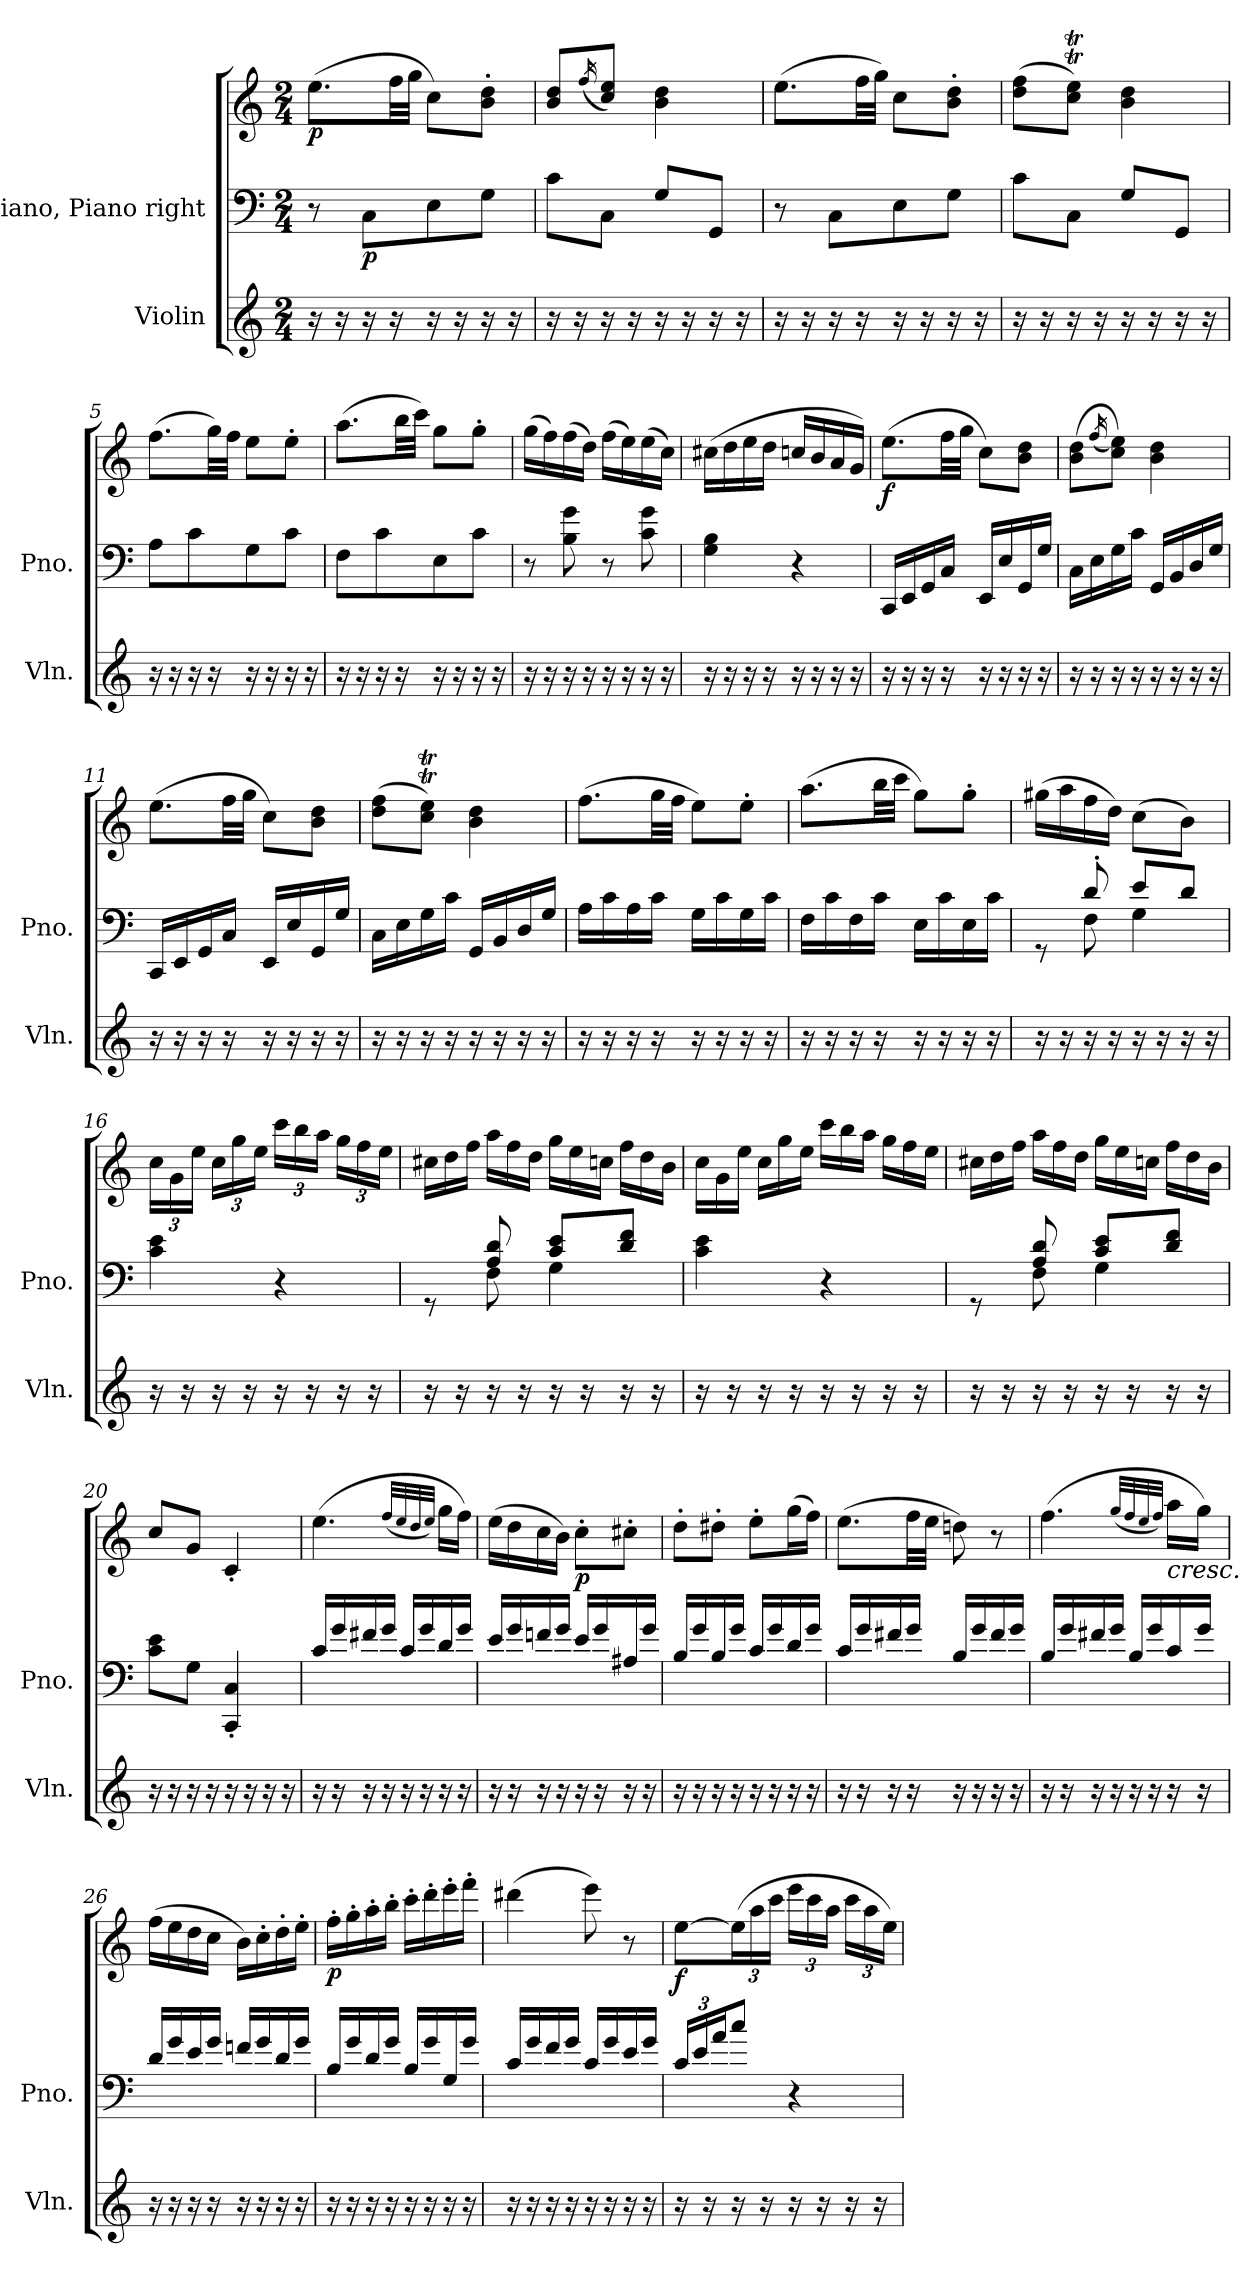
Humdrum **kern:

**kern	**kern	**kern	**dynam
*part2	*part1	*part1	*part1
*staff3	*staff2	*staff1	*staff1/2
*I"Violin	*I"Piano, Piano right	*	*
*I'Vln.	*I'Pno.	*	*
*clefG2	*clefF4	*clefG2	*
*k[]	*k[]	*k[]	*
*M2/4	*M2/4	*M2/4	*
=1	=1	=1	=1
!	!	!	!LO:DY:b
16r	8r	(>8.ee\L	p
16r	.	.	.
!	!	!	!LO:DY:b=2
16r	8C\L	.	p
16r	.	32ff\LL	.
.	.	32gg\JJJ	.
16r	8E\	8cc\L)	.
16r	.	.	.
16r	8G\J	8b\' 8dd\'J	.
16r	.	.	.
=2	=2	=2	=2
16r	8c\L	8b/ 8dd/L	.
16r	.	.	.
.	.	(>16qff/	.
16r	8C\J	8cc/ 8ee/J)	.
16r	.	.	.
16r	8G/L	4b\ 4dd\	.
16r	.	.	.
16r	8GG/J	.	.
16r	.	.	.
=3	=3	=3	=3
16r	8r	(>8.ee\L	.
16r	.	.	.
16r	8C\L	.	.
16r	.	32ff\LL	.
.	.	32gg\JJJ)	.
16r	8E\	8cc\L	.
16r	.	.	.
16r	8G\J	8b\' 8dd\'J	.
16r	.	.	.
=4	=4	=4	=4
16r	8c\L	(>8dd\ 8ff\L	.
16r	.	.	.
16r	8C\J	8cc\T 8ee\TJ)	.
16r	.	.	.
16r	8G/L	4b\ 4dd\	.
16r	.	.	.
16r	8GG/J	.	.
16r	.	.	.
!!LO:LB:g=z
=5	=5	=5	=5
16r	8A\L	(>8.ff\L	.
16r	.	.	.
16r	8c\	.	.
16r	.	32gg\LL)	.
.	.	32ff\JJJ	.
16r	8G\	8ee\L	.
16r	.	.	.
16r	8c\J	8ee'\J	.
16r	.	.	.
=6	=6	=6	=6
16r	8F\L	(>8.aa\L	.
16r	.	.	.
16r	8c\	.	.
16r	.	32bb\LL	.
.	.	32ccc\JJJ)	.
16r	8E\	8gg\L	.
16r	.	.	.
16r	8c\J	8gg'\J	.
16r	.	.	.
=7	=7	=7	=7
16r	8r	(>16gg\LL	.
16r	.	16ff\)	.
16r	8B\ 8g\	(>16ff\	.
16r	.	16dd\JJ)	.
16r	8r	(>16ff\LL	.
16r	.	16ee\)	.
16r	8c\ 8g\	(>16ee\	.
16r	.	16cc\JJ)	.
=8	=8	=8	=8
16r	4G\ 4B\	(>16cc#X\LL	.
16r	.	16dd\	.
16r	.	16ee\	.
16r	.	16dd\JJ	.
16r	4r	16ccn/LL	.
16r	.	16b/	.
16r	.	16a/	.
16r	.	16g/JJ)	.
=9	=9	=9	=9
!	!	!	!LO:DY:b
16r	16CC/LL	(>8.ee\L	f
16r	16EE/	.	.
16r	16GG/	.	.
16r	16C/JJ	32ff\LL	.
.	.	32gg\JJJ	.
16r	16EE/LL	8cc\L)	.
16r	16E/	.	.
16r	16GG/	8b\ 8dd\J	.
16r	16G/JJ	.	.
!!LO:LB:g=z
=10	=10	=10	=10
16r	16C\LL	(>8b\ 8dd\L	.
16r	16E\	.	.
.	.	(<16qff/	.
16r	16G\	8cc\ 8ee\J))	.
16r	16c\JJ	.	.
16r	16GG/LL	4b\ 4dd\	.
16r	16BB/	.	.
16r	16D/	.	.
16r	16G/JJ	.	.
=11	=11	=11	=11
16r	16CC/LL	(>8.ee\L	.
16r	16EE/	.	.
16r	16GG/	.	.
16r	16C/JJ	32ff\LL	.
.	.	32gg\JJJ	.
16r	16EE/LL	8cc\L)	.
16r	16E/	.	.
16r	16GG/	8b\ 8dd\J	.
16r	16G/JJ	.	.
=12	=12	=12	=12
16r	16C\LL	(>8dd\ 8ff\L	.
16r	16E\	.	.
16r	16G\	8cc\T 8ee\TJ)	.
16r	16c\JJ	.	.
16r	16GG/LL	4b\ 4dd\	.
16r	16BB/	.	.
16r	16D/	.	.
16r	16G/JJ	.	.
=13	=13	=13	=13
16r	16A\LL	(>8.ff\L	.
16r	16c\	.	.
16r	16A\	.	.
16r	16c\JJ	32gg\LL	.
.	.	32ff\JJJ	.
16r	16G\LL	8ee\L)	.
16r	16c\	.	.
16r	16G\	8ee'\J	.
16r	16c\JJ	.	.
=14	=14	=14	=14
16r	16F\LL	(>8.aa\L	.
16r	16c\	.	.
16r	16F\	.	.
16r	16c\JJ	32bb\LL	.
.	.	32ccc\JJJ	.
16r	16E\LL	8gg\L)	.
16r	16c\	.	.
16r	16E\	8gg'\J	.
16r	16c\JJ	.	.
!!LO:LB:g=z
=15	=15	=15	=15
*	*^	*	*
16r	8rGG	8ryy	(>16gg#X\LL	.
16r	.	.	16aa\	.
16r	8d'/	8F\	16ff\	.
16r	.	.	16dd\JJ)	.
16r	8e/L	4G\	(>8cc\L	.
16r	.	.	.	.
16r	8d/J	.	8b\J)	.
16r	.	.	.	.
*	*v	*v	*	*
=16	=16	=16	=16
*	*	*Xbrackettup	*
16r	4c\ 4e\	24cc\LL	.
.	.	24g\	.
16r	.	.	.
.	.	24ee\JJ	.
16r	.	24cc\LL	.
.	.	24gg\	.
16r	.	.	.
.	.	24ee\JJ	.
16r	4r	24ccc\LL	.
.	.	24bb\	.
16r	.	.	.
.	.	24aa\JJ	.
16r	.	24gg\LL	.
.	.	24ff\	.
16r	.	.	.
.	.	24ee\JJ	.
=17	=17	=17	=17
*	*^	*	*
*	*	*	*Xtuplet	*
16r	8rGG	8ryy	24cc#X\LL	.
.	.	.	24dd\	.
16r	.	.	.	.
.	.	.	24ff\JJ	.
16r	8A/ 8d/	8F\	24aa\LL	.
.	.	.	24ff\	.
16r	.	.	.	.
.	.	.	24dd\JJ	.
16r	8c/ 8e/L	4G\	24gg\LL	.
.	.	.	24ee\	.
16r	.	.	.	.
.	.	.	24ccn\JJ	.
16r	8d/ 8f/J	.	24ff\LL	.
.	.	.	24dd\	.
16r	.	.	.	.
.	.	.	24b\JJ	.
*	*v	*v	*	*
!!LO:PB:g=z
=18	=18	=18	=18
16r	4c\ 4e\	24cc\LL	.
.	.	24g\	.
16r	.	.	.
.	.	24ee\JJ	.
16r	.	24cc\LL	.
.	.	24gg\	.
16r	.	.	.
.	.	24ee\JJ	.
16r	4r	24ccc\LL	.
.	.	24bb\	.
16r	.	.	.
.	.	24aa\JJ	.
16r	.	24gg\LL	.
.	.	24ff\	.
16r	.	.	.
.	.	24ee\JJ	.
=19	=19	=19	=19
*	*^	*	*
16r	8rGG	8ryy	24cc#X\LL	.
.	.	.	24dd\	.
16r	.	.	.	.
.	.	.	24ff\JJ	.
16r	8A/ 8d/	8F\	24aa\LL	.
.	.	.	24ff\	.
16r	.	.	.	.
.	.	.	24dd\JJ	.
16r	8c/ 8e/L	4G\	24gg\LL	.
.	.	.	24ee\	.
16r	.	.	.	.
.	.	.	24ccn\JJ	.
16r	8d/ 8f/J	.	24ff\LL	.
.	.	.	24dd\	.
16r	.	.	.	.
.	.	.	24b\JJ	.
*	*v	*v	*	*
=20	=20	=20	=20
16r	8c\ 8e\L	8cc/L	.
16r	.	.	.
16r	8G\J	8g/J	.
16r	.	.	.
16r	4CC/' 4C/'	4c'/	.
16r	.	.	.
16r	.	.	.
16r	.	.	.
!!LO:LB:g=z
=21	=21	=21	=21
16r	16c/LL	(>4.ee\	.
16r	16g/	.	.
16r	16f#X/	.	.
16r	16g/JJ	.	.
16r	16c/LL	.	.
16r	16g/	.	.
.	.	(<32qff/LLL	.
.	.	32qee/	.
.	.	32qdd/	.
.	.	32qee/JJJ)	.
16r	16d/	16gg\LL	.
16r	16g/JJ	16ff\JJ)	.
=22	=22	=22	=22
16r	16e/LL	(>16ee\LL	.
16r	16g/	16dd\	.
16r	16fn/	16cc\	.
16r	16g/JJ	16b\JJ)	.
!	!	!	!LO:DY:b
16r	16e/LL	8cc'\L	p
16r	16g/	.	.
16r	16A#X/	8cc#X'\J	.
16r	16g/JJ	.	.
=23	=23	=23	=23
16r	16B/LL	8dd'\L	.
16r	16g/	.	.
16r	16B/	8dd#X'\J	.
16r	16g/JJ	.	.
16r	16c/LL	8ee'\L	.
16r	16g/	.	.
16r	16d/	(>16gg\L	.
16r	16g/JJ	16ff\JJ)	.
=24	=24	=24	=24
16r	16c/LL	(>8.ee\L	.
16r	16g/	.	.
16r	16f#X/	.	.
16r	16g/JJ	32ff\LL	.
.	.	32ee\JJJ	.
16r	16B/LL	8ddn\)	.
16r	16g/	.	.
16r	16f#/	8r	.
16r	16g/JJ	.	.
=25	=25	=25	=25
16r	16B/LL	(>4.ff\	.
16r	16g/	.	.
16r	16f#X/	.	.
16r	16g/JJ	.	.
16r	16B/LL	.	.
16r	16g/	.	.
.	.	(<32qgg/LLL	.
.	.	32qff/	.
.	.	32qee/	.
.	.	32qff/JJJ)	.
!	!	!LO:TX:b:i:t=cresc.	!
16r	16c/	16aa\LL	.
16r	16g/JJ	16gg\JJ)	.
!!LO:LB:g=z
=26	=26	=26	=26
16r	16d/LL	(>16ff\LL	.
16r	16g/	16ee\	.
16r	16e/	16dd\	.
16r	16g/JJ	16cc\JJ	.
16r	16fn/LL	16b\LL)	.
16r	16g/	16cc'\	.
16r	16d/	16dd'\	.
16r	16g/JJ	16ee'\JJ	.
=27	=27	=27	=27
!	!	!	!LO:DY:b
16r	16B/LL	16ff'\LL	p
16r	16g/	16gg'\	.
16r	16d/	16aa'\	.
16r	16g/JJ	16bb'\JJ	.
16r	16B/LL	16ccc'\LL	.
16r	16g/	16ddd'\	.
16r	16G/	16eee'\	.
16r	16g/JJ	16fff'\JJ	.
=28	=28	=28	=28
16r	16c/LL	(>4ddd#X\	.
16r	16g/	.	.
16r	16f/	.	.
16r	16g/JJ	.	.
16r	16c/LL	8eee\)	.
16r	16g/	.	.
16r	16e/	8r	.
16r	16g/JJ	.	.
=29	=29	=29	=29
*	*Xbrackettup	*	*
!	!	!	!LO:DY:b
16r	24c/LL	[8ee\L	f
.	24e/	.	.
16r	.	.	.
.	24a/J	.	.
*	*	*tuplet	*
16r	8cc/J	(>24ee\L]	.
.	.	24aa\	.
16r	.	.	.
.	.	24ccc\JJ	.
16r	4r	24eee\LL	.
.	.	24ccc\	.
16r	.	.	.
.	.	24aa\JJ	.
16r	.	24ccc\LL	.
.	.	24aa\	.
16r	.	.	.
.	.	24ee\JJ)	.
=	=	=	=
*-	*-	*-	*-
